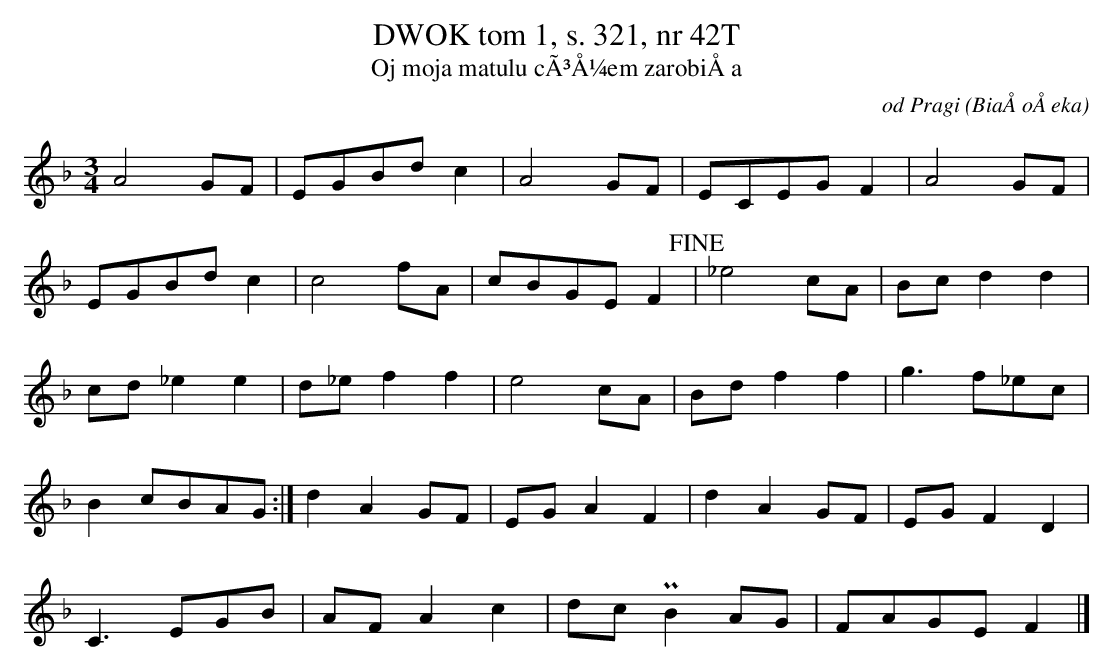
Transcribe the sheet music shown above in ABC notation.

X:1
T: DWOK tom 1, s. 321, nr 42T
T: Oj moja matulu cÃ³Å¼em zarobiÅa
O: od Pragi (BiaÅoÅeka)
M: 3/4
L: 1/8
K: F
A4GF | EGBdc2 | A4GF | ECEGF2 | A4GF |
EGBdc2 | c4fA | cBGEF2 !fine!| _e4cA | Bcd2d2 |
cd_e2e2 | d_ef2f2 | e4cA | Bdf2f2 | g3f_ec |
B2cBAG :| d2A2GF | EGA2F2 | d2A2GF | EGF2D2 |
C3EGB | AFA2c2 | dcPB2AG | FAGEF2|]
